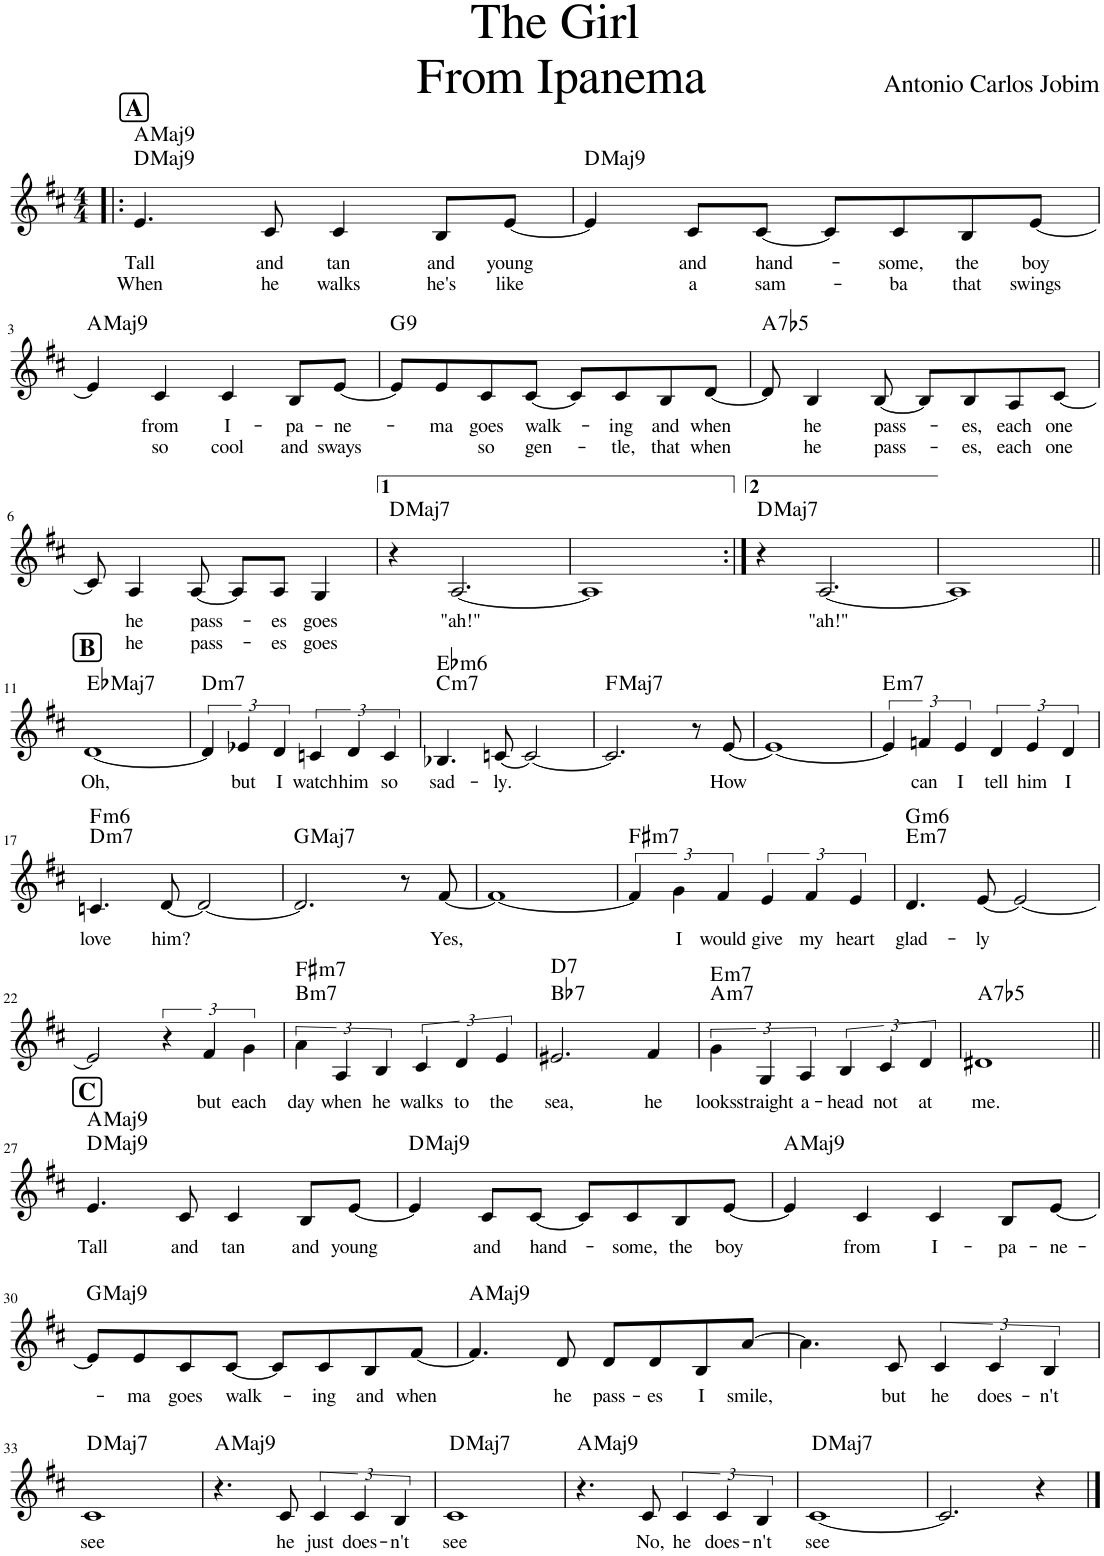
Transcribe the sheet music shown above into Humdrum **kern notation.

**kern	**text	**text	**harte
*part1	*part1	*part1	*part1
*staff1	*staff1	*staff1	*
*I"Piano	*	*	*
*I'Pno	*	*	*
*clefG2	*	*	*
*k[f#c#]	*	*	*
*M4/4	*	*	*
=1!|:	=1!|:	=1!|:	=1!|:
!LO:TX:a:B:t=A	!	!	!
!	!LO:LY:b	!LO:LY:b	!LO:H:n=1:kt=Maj9
!	!	!	!LO:H:n=2:kt=Maj9
4.e/	Tall	When	D:maj9 A:maj9
!	!LO:LY:b	!LO:LY:b	!
8c#/	and	he	.
!	!LO:LY:b	!LO:LY:b	!
4c#/	tan	walks	.
!	!LO:LY:b	!LO:LY:b	!
8B/L	and	he's	.
!	!LO:LY:b	!LO:LY:b	!
[8e/J	young	like	.
=2	=2	=2	=2
!	!	!	!LO:H:kt=Maj9
4e/]	.	.	D:maj9
!	!LO:LY:b	!LO:LY:b	!
8c#/L	and	a	.
!	!LO:LY:b	!LO:LY:b	!
[8c#/J	hand-	sam-	.
8c#/L]	.	.	.
!	!LO:LY:b	!LO:LY:b	!
8c#/	-some,	-ba	.
!	!LO:LY:b	!LO:LY:b	!
8B/	the	that	.
!	!LO:LY:b	!LO:LY:b	!
[8e/J	boy	swings	.
!!LO:LB:g=z
=3	=3	=3	=3
!	!	!	!LO:H:kt=Maj9
4e/]	.	.	A:maj9
!	!LO:LY:b	!LO:LY:b	!
4c#/	from	so	.
!	!LO:LY:b	!LO:LY:b	!
4c#/	I-	cool	.
!	!LO:LY:b	!LO:LY:b	!
8B/L	-pa-	and	.
!	!LO:LY:b	!LO:LY:b	!
[8e/J	-ne-	sways	.
=4	=4	=4	=4
!	!	!	!LO:H:kt=9
8e/L]	.	.	G:9
!	!LO:LY:b	!	!
8e/	-ma	.	.
!	!LO:LY:b	!LO:LY:b	!
8c#/	goes	so	.
!	!LO:LY:b	!LO:LY:b	!
[8c#/J	walk-	gen-	.
8c#/L]	.	.	.
!	!LO:LY:b	!LO:LY:b	!
8c#/	-ing	-tle,	.
!	!LO:LY:b	!LO:LY:b	!
8B/	and	that	.
!	!LO:LY:b	!LO:LY:b	!
[8d/J	when	when	.
=5	=5	=5	=5
!	!	!	!LO:H:kt=7
8d/]	.	.	A:(3,b5,b7)
!	!LO:LY:b	!LO:LY:b	!
4B/	he	he	.
!	!LO:LY:b	!LO:LY:b	!
[8B/	pass-	pass-	.
8B/L]	.	.	.
!	!LO:LY:b	!LO:LY:b	!
8B/	-es,	-es,	.
!	!LO:LY:b	!LO:LY:b	!
8A/	each	each	.
!	!LO:LY:b	!LO:LY:b	!
[8c#/J	one	one	.
!!LO:LB:g=z
=6	=6	=6	=6
8c#/]	.	.	.
!	!LO:LY:b	!LO:LY:b	!
4A/	he	he	.
!	!LO:LY:b	!LO:LY:b	!
[8A/	pass-	pass-	.
8A/L]	.	.	.
!	!LO:LY:b	!LO:LY:b	!
8A/J	-es	-es	.
!	!LO:LY:b	!LO:LY:b	!
4G/	goes	goes	.
=7	=7	=7	=7
!	!	!	!LO:H:kt=Maj7
4r	.	.	D:maj7
!	!LO:LY:b	!	!
[2.A/	"ah!"	.	.
=8	=8	=8	=8
1A]	.	.	.
=9:|!	=9:|!	=9:|!	=9:|!
!	!	!	!LO:H:kt=Maj7
4r	.	.	D:maj7
!	!LO:LY:b	!	!
[2.A/	"ah!"	.	.
=10	=10	=10	=10
1A]	.	.	.
!!LO:LB:g=z
=11||	=11||	=11||	=11||
!LO:TX:a:B:t=B	!	!	!
!	!LO:LY:b	!	!LO:H:kt=Maj7
[1d	Oh,	.	Eb:maj7
=12	=12	=12	=12
!	!	!	!LO:H:kt=m7
6d/]	.	.	D:min7
!	!LO:LY:b	!	!
6e-X/	but	.	.
!	!LO:LY:b	!	!
6d/	I	.	.
!	!LO:LY:b	!	!
6cn/	watch	.	.
!	!LO:LY:b	!	!
6d/	him	.	.
!	!LO:LY:b	!	!
6c/	so	.	.
=13	=13	=13	=13
!	!LO:LY:b	!	!LO:H:n=1:kt=m7
!	!	!	!LO:H:n=2:kt=m6
4.B-X/	sad-	.	C:min7 Eb:min6
!	!LO:LY:b	!	!
[8cn/	-ly.	.	.
2c/_	.	.	.
=14	=14	=14	=14
!	!	!	!LO:H:kt=Maj7
2.c/]	.	.	F:maj7
8r	.	.	.
!	!LO:LY:b	!	!
[8e/	How	.	.
=15	=15	=15	=15
1e_	.	.	.
=16	=16	=16	=16
!	!	!	!LO:H:kt=m7
6e/]	.	.	E:min7
!	!LO:LY:b	!	!
6fn/	can	.	.
!	!LO:LY:b	!	!
6e/	I	.	.
!	!LO:LY:b	!	!
6d/	tell	.	.
!	!LO:LY:b	!	!
6e/	him	.	.
!	!LO:LY:b	!	!
6d/	I	.	.
!!LO:LB:g=z
=17	=17	=17	=17
!	!LO:LY:b	!	!LO:H:n=1:kt=m7
!	!	!	!LO:H:n=2:kt=m6
4.cn/	love	.	D:min7 F:min6
!	!LO:LY:b	!	!
[8d/	him?	.	.
2d/_	.	.	.
=18	=18	=18	=18
!	!	!	!LO:H:kt=Maj7
2.d/]	.	.	G:maj7
8r	.	.	.
!	!LO:LY:b	!	!
[8f#/	Yes,	.	.
=19	=19	=19	=19
1f#_	.	.	.
=20	=20	=20	=20
!	!	!	!LO:H:kt=m7
6f#/]	.	.	F#:min7
!	!LO:LY:b	!	!
6g\	I	.	.
!	!LO:LY:b	!	!
6f#/	would	.	.
!	!LO:LY:b	!	!
6e/	give	.	.
!	!LO:LY:b	!	!
6f#/	my	.	.
!	!LO:LY:b	!	!
6e/	heart	.	.
=21	=21	=21	=21
!	!LO:LY:b	!	!LO:H:n=1:kt=m7
!	!	!	!LO:H:n=2:kt=m6
4.d/	glad-	.	E:min7 G:min6
!	!LO:LY:b	!	!
[8e/	-ly	.	.
2e/_	.	.	.
!!LO:LB:g=z
=22	=22	=22	=22
2e/]	.	.	.
6r	.	.	.
!	!LO:LY:b	!	!
6f#/	but	.	.
!	!LO:LY:b	!	!
6g\	each	.	.
=23	=23	=23	=23
!	!LO:LY:b	!	!LO:H:n=1:kt=m7
!	!	!	!LO:H:n=2:kt=m7
6a\	day	.	B:min7 F#:min7
!	!LO:LY:b	!	!
6A/	when	.	.
!	!LO:LY:b	!	!
6B/	he	.	.
!	!LO:LY:b	!	!
6c#/	walks	.	.
!	!LO:LY:b	!	!
6d/	to	.	.
!	!LO:LY:b	!	!
6e/	the	.	.
=24	=24	=24	=24
!	!LO:LY:b	!	!LO:H:n=1:kt=7
!	!	!	!LO:H:n=2:kt=7
2.e#X/	sea,	.	Bb:7 D:7
!	!LO:LY:b	!	!
4f#/	he	.	.
=25	=25	=25	=25
!	!LO:LY:b	!	!LO:H:n=1:kt=m7
!	!	!	!LO:H:n=2:kt=m7
6g\	looks	.	A:min7 E:min7
!	!LO:LY:b	!	!
6G/	straight	.	.
!	!LO:LY:b	!	!
6A/	a-	.	.
!	!LO:LY:b	!	!
6B/	-head	.	.
!	!LO:LY:b	!	!
6c#/	not	.	.
!	!LO:LY:b	!	!
6d/	at	.	.
=26	=26	=26	=26
!	!LO:LY:b	!	!LO:H:kt=7
1d#X	me.	.	A:(3,b5,b7)
!!LO:LB:g=z
=27||	=27||	=27||	=27||
!LO:TX:a:B:t=C	!	!	!
!	!LO:LY:b	!	!LO:H:n=1:kt=Maj9
!	!	!	!LO:H:n=2:kt=Maj9
4.e/	Tall	.	D:maj9 A:maj9
!	!LO:LY:b	!	!
8c#/	and	.	.
!	!LO:LY:b	!	!
4c#/	tan	.	.
!	!LO:LY:b	!	!
8B/L	and	.	.
!	!LO:LY:b	!	!
[8e/J	young	.	.
=28	=28	=28	=28
!	!	!	!LO:H:kt=Maj9
4e/]	.	.	D:maj9
!	!LO:LY:b	!	!
8c#/L	and	.	.
!	!LO:LY:b	!	!
[8c#/J	hand-	.	.
8c#/L]	.	.	.
!	!LO:LY:b	!	!
8c#/	-some,	.	.
!	!LO:LY:b	!	!
8B/	the	.	.
!	!LO:LY:b	!	!
[8e/J	boy	.	.
=29	=29	=29	=29
!	!	!	!LO:H:kt=Maj9
4e/]	.	.	A:maj9
!	!LO:LY:b	!	!
4c#/	from	.	.
!	!LO:LY:b	!	!
4c#/	I-	.	.
!	!LO:LY:b	!	!
8B/L	-pa-	.	.
!	!LO:LY:b	!	!
[8e/J	-ne-	.	.
!!LO:LB:g=z
=30	=30	=30	=30
!	!	!	!LO:H:kt=Maj9
8e/L]	.	.	G:maj9
!	!LO:LY:b	!	!
8e/	-ma	.	.
!	!LO:LY:b	!	!
8c#/	goes	.	.
!	!LO:LY:b	!	!
[8c#/J	walk-	.	.
8c#/L]	.	.	.
!	!LO:LY:b	!	!
8c#/	-ing	.	.
!	!LO:LY:b	!	!
8B/	and	.	.
!	!LO:LY:b	!	!
[8f#/J	when	.	.
=31	=31	=31	=31
!	!	!	!LO:H:kt=Maj9
4.f#/]	.	.	A:maj9
!	!LO:LY:b	!	!
8d/	he	.	.
!	!LO:LY:b	!	!
8d/L	pass-	.	.
!	!LO:LY:b	!	!
8d/	-es	.	.
!	!LO:LY:b	!	!
8B/	I	.	.
!	!LO:LY:b	!	!
[8a/J	smile,	.	.
=32	=32	=32	=32
4.a\]	.	.	.
!	!LO:LY:b	!	!
8c#/	but	.	.
!	!LO:LY:b	!	!
6c#/	he	.	.
!	!LO:LY:b	!	!
6c#/	does-	.	.
!	!LO:LY:b	!	!
6B/	-n't	.	.
!!LO:LB:g=z
=33	=33	=33	=33
!	!LO:LY:b	!	!LO:H:kt=Maj7
1c#	see	.	D:maj7
=34	=34	=34	=34
!	!	!	!LO:H:kt=Maj9
4.r	.	.	A:maj9
!	!LO:LY:b	!	!
8c#/	he	.	.
!	!LO:LY:b	!	!
6c#/	just	.	.
!	!LO:LY:b	!	!
6c#/	does-	.	.
!	!LO:LY:b	!	!
6B/	-n't	.	.
=35	=35	=35	=35
!	!LO:LY:b	!	!LO:H:kt=Maj7
1c#	see	.	D:maj7
=36	=36	=36	=36
!	!	!	!LO:H:kt=Maj9
4.r	.	.	A:maj9
!	!LO:LY:b	!	!
8c#/	No,	.	.
!	!LO:LY:b	!	!
6c#/	he	.	.
!	!LO:LY:b	!	!
6c#/	does-	.	.
!	!LO:LY:b	!	!
6B/	-n't	.	.
=37	=37	=37	=37
!	!LO:LY:b	!	!LO:H:kt=Maj7
[1c#	see	.	D:maj7
=38	=38	=38	=38
2.c#/]	.	.	.
4r	.	.	.
==	==	==	==
*-	*-	*-	*-
